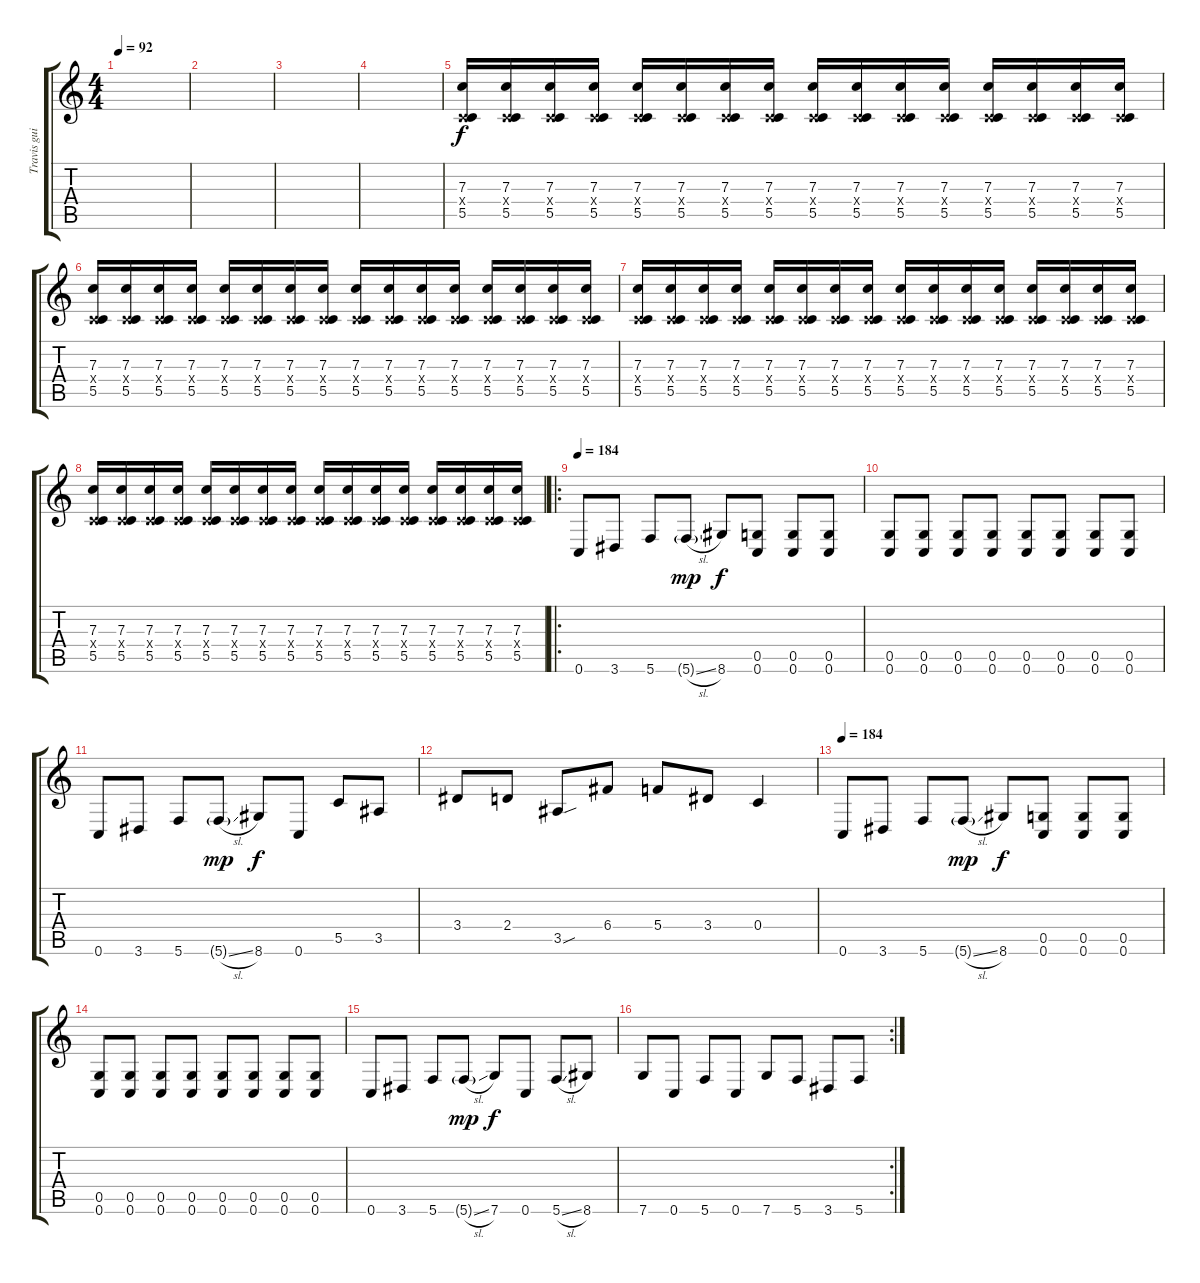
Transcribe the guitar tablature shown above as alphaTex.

\track ("Travis guitar" "Travis gui") {instrument distortionguitar}
\staff {score tabs}
\tuning (D4 A3 F3 C3 G2 C2) {hide}
\ts (4 4)
\tempo 92
\clef g2
\ks c
|
|
|
|
(7.3 0.4{x} 5.5).16 (7.3 0.4{x} 5.5).16 (7.3 0.4{x} 5.5).16 (7.3 0.4{x} 5.5).16 (7.3 0.4{x} 5.5).16 (7.3 0.4{x} 5.5).16 (7.3 0.4{x} 5.5).16 (7.3 0.4{x} 5.5).16 (7.3 0.4{x} 5.5).16 (7.3 0.4{x} 5.5).16 (7.3 0.4{x} 5.5).16 (7.3 0.4{x} 5.5).16 (7.3 0.4{x} 5.5).16 (7.3 0.4{x} 5.5).16 (7.3 0.4{x} 5.5).16 (7.3 0.4{x} 5.5).16 |
(7.3 0.4{x} 5.5).16 (7.3 0.4{x} 5.5).16 (7.3 0.4{x} 5.5).16 (7.3 0.4{x} 5.5).16 (7.3 0.4{x} 5.5).16 (7.3 0.4{x} 5.5).16 (7.3 0.4{x} 5.5).16 (7.3 0.4{x} 5.5).16 (7.3 0.4{x} 5.5).16 (7.3 0.4{x} 5.5).16 (7.3 0.4{x} 5.5).16 (7.3 0.4{x} 5.5).16 (7.3 0.4{x} 5.5).16 (7.3 0.4{x} 5.5).16 (7.3 0.4{x} 5.5).16 (7.3 0.4{x} 5.5).16 |
(7.3 0.4{x} 5.5).16 (7.3 0.4{x} 5.5).16 (7.3 0.4{x} 5.5).16 (7.3 0.4{x} 5.5).16 (7.3 0.4{x} 5.5).16 (7.3 0.4{x} 5.5).16 (7.3 0.4{x} 5.5).16 (7.3 0.4{x} 5.5).16 (7.3 0.4{x} 5.5).16 (7.3 0.4{x} 5.5).16 (7.3 0.4{x} 5.5).16 (7.3 0.4{x} 5.5).16 (7.3 0.4{x} 5.5).16 (7.3 0.4{x} 5.5).16 (7.3 0.4{x} 5.5).16 (7.3 0.4{x} 5.5).16 |
(7.3 0.4{x} 5.5).16 (7.3 0.4{x} 5.5).16 (7.3 0.4{x} 5.5).16 (7.3 0.4{x} 5.5).16 (7.3 0.4{x} 5.5).16 (7.3 0.4{x} 5.5).16 (7.3 0.4{x} 5.5).16 (7.3 0.4{x} 5.5).16 (7.3 0.4{x} 5.5).16 (7.3 0.4{x} 5.5).16 (7.3 0.4{x} 5.5).16 (7.3 0.4{x} 5.5).16 (7.3 0.4{x} 5.5).16 (7.3 0.4{x} 5.5).16 (7.3 0.4{x} 5.5).16 (7.3 0.4{x} 5.5).16 |
\ro
\tempo 184
0.6.8 3.6.8 5.6.8 5.6{sl g}.8{dy mp} 8.6.8{dy f} (0.5 0.6).8 (0.5 0.6).8 (0.5 0.6).8 |
(0.5 0.6).8 (0.5 0.6).8 (0.5 0.6).8 (0.5 0.6).8 (0.5 0.6).8 (0.5 0.6).8 (0.5 0.6).8 (0.5 0.6).8 |
0.6.8 3.6.8 5.6.8 5.6{sl g}.8{dy mp} 8.6.8{dy f} 0.6.8 5.5.8 3.5.8 |
3.4.8 2.4.8 3.5{sou}.8 6.4.8 5.4.8 3.4.8 0.4.4 |
\tempo 184
0.6.8 3.6.8 5.6.8 5.6{sl g}.8{dy mp} 8.6.8{dy f} (0.5 0.6).8 (0.5 0.6).8 (0.5 0.6).8 |
(0.5 0.6).8 (0.5 0.6).8 (0.5 0.6).8 (0.5 0.6).8 (0.5 0.6).8 (0.5 0.6).8 (0.5 0.6).8 (0.5 0.6).8 |
0.6.8 3.6.8 5.6.8 5.6{sl g}.8{dy mp} 7.6.8{dy f} 0.6.8 5.6{sl}.8 8.6.8 |
\rc 2
7.6.8 0.6.8 5.6.8 0.6.8 7.6.8 5.6.8 3.6.8 5.6.8
